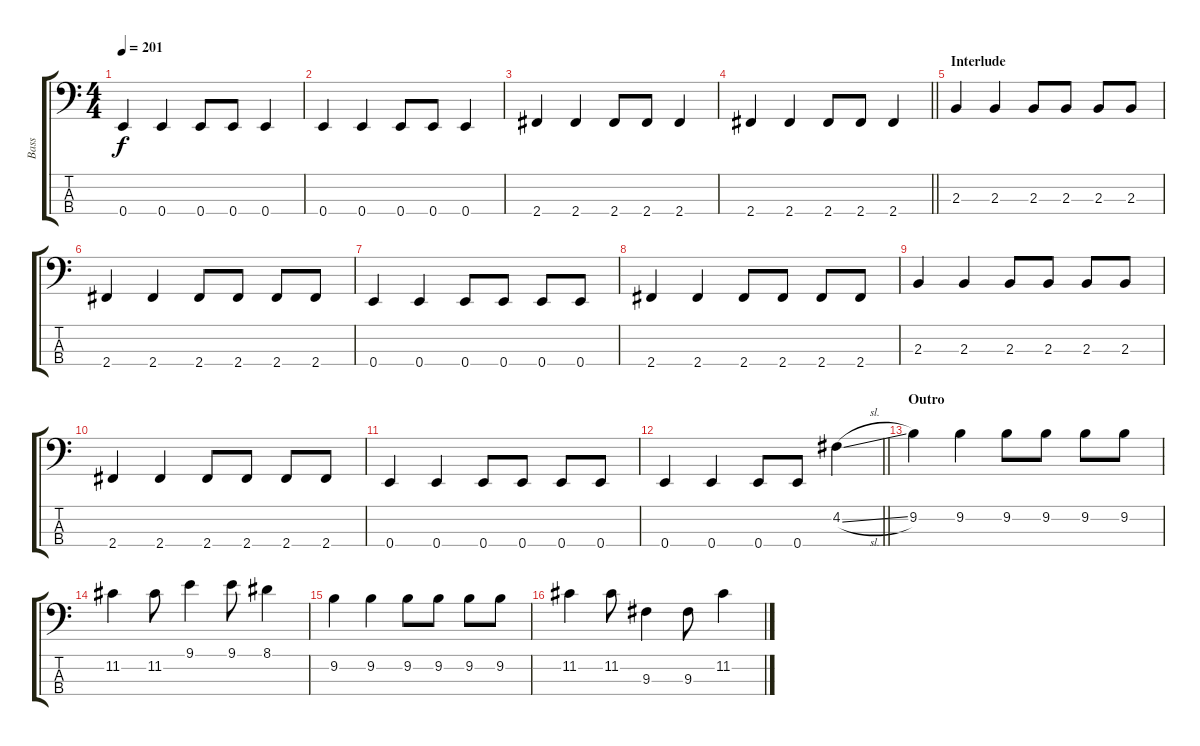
\track ("Bass" "Bass") {instrument electricbasspick}
\staff {score tabs}
\tuning (G2 D2 A1 E1) {hide}
\ts (4 4)
\tempo 201
\clef f4
\ks c
0.4.4{dy f} 0.4.4 0.4.8 0.4.8 0.4.4 |
0.4.4 0.4.4 0.4.8 0.4.8 0.4.4 |
2.4.4 2.4.4 2.4.8 2.4.8 2.4.4 |
\barLineRight lightlight
2.4.4 2.4.4 2.4.8 2.4.8 2.4.4 |
\section ("" "Interlude")
2.3.4 2.3.4 2.3.8 2.3.8 2.3.8 2.3.8 |
2.4.4 2.4.4 2.4.8 2.4.8 2.4.8 2.4.8 |
0.4.4 0.4.4 0.4.8 0.4.8 0.4.8 0.4.8 |
2.4.4 2.4.4 2.4.8 2.4.8 2.4.8 2.4.8 |
2.3.4 2.3.4 2.3.8 2.3.8 2.3.8 2.3.8 |
2.4.4 2.4.4 2.4.8 2.4.8 2.4.8 2.4.8 |
0.4.4 0.4.4 0.4.8 0.4.8 0.4.8 0.4.8 |
\barLineRight lightlight
0.4.4 0.4.4 0.4.8 0.4.8 4.2{sl}.4 |
\section ("" "Outro")
9.2.4 9.2.4 9.2.8 9.2.8 9.2.8 9.2.8 |
11.2.4 11.2.8 9.1.4 9.1.8 8.1.4 |
9.2.4 9.2.4 9.2.8 9.2.8 9.2.8 9.2.8 |
11.2.4 11.2.8 9.3.4 9.3.8 11.2.4
